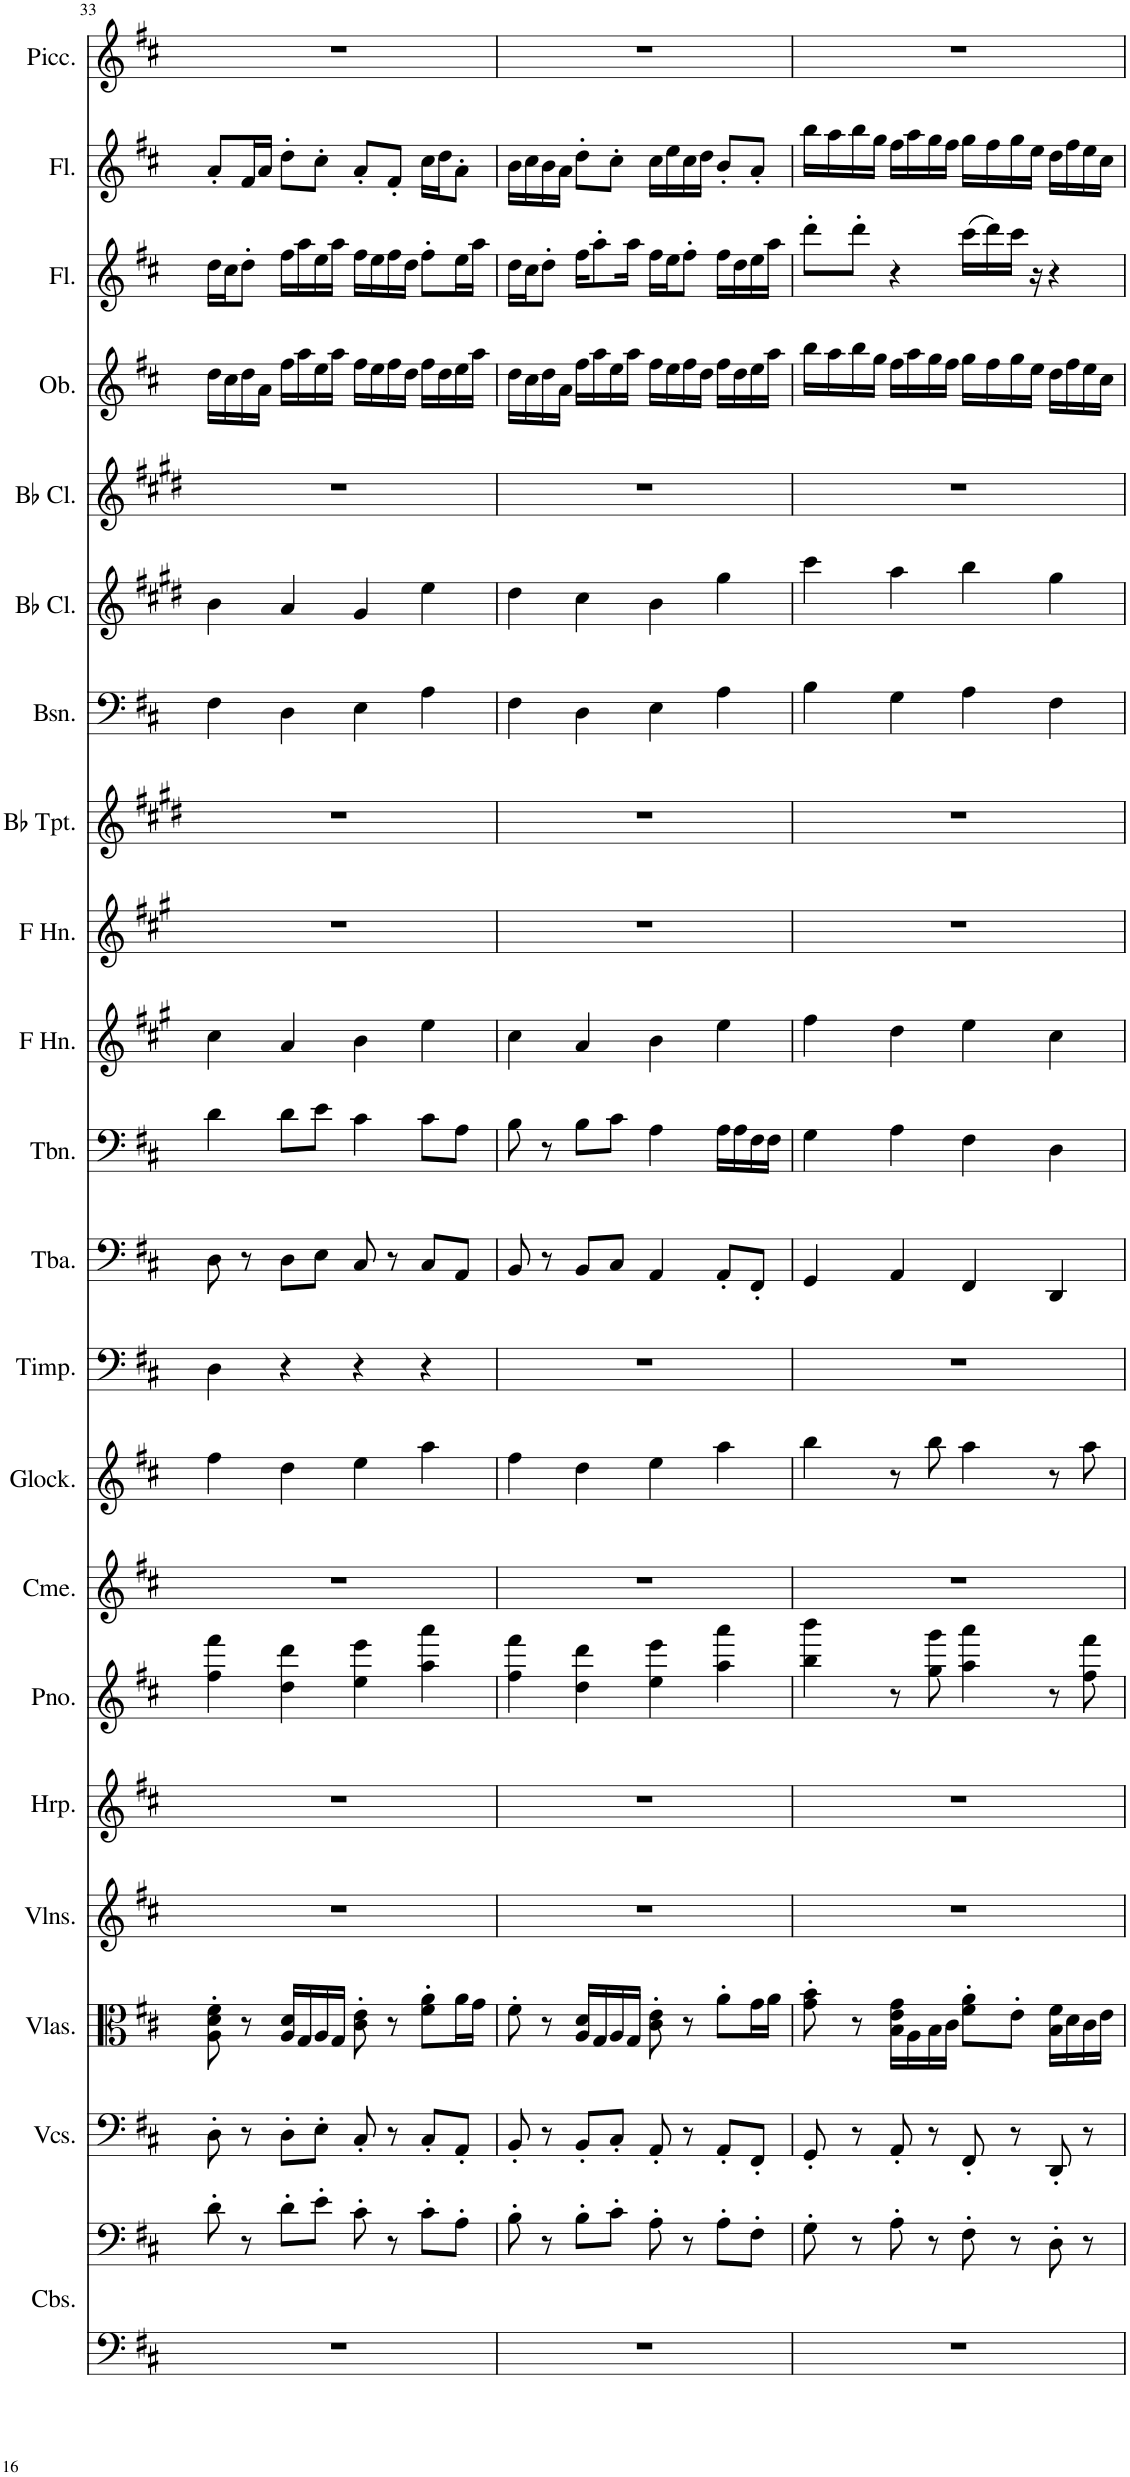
**kern	**kern	**kern	**kern	**kern	**kern	**kern	**kern	**kern	**kern	**kern	**kern	**kern	**kern	**kern	**kern	**kern	**kern	**kern	**kern	**kern	**kern
*part21	*part21	*part20	*part19	*part18	*part17	*part16	*part15	*part14	*part13	*part12	*part11	*part10	*part9	*part8	*part7	*part6	*part5	*part4	*part3	*part2	*part1
*staff22	*staff21	*staff20	*staff19	*staff18	*staff17	*staff16	*staff15	*staff14	*staff13	*staff12	*staff11	*staff10	*staff9	*staff8	*staff7	*staff6	*staff5	*staff4	*staff3	*staff2	*staff1
*I"Contrabasses	*	*I"Violoncellos	*I"Violas	*I"Violins	*I"Harp	*I"Piano	*I"Chimes	*I"Glockenspiel	*I"Timpani	*I"Tuba	*I"Trombone	*I"Horn in F	*I"Horn in F	*I"Bb Trumpet	*I"Bassoon	*I"Bb Clarinet	*I"Bb Clarinet	*I"Oboe	*I"Flute	*I"Flute	*I"Piccolo
*I'Cbs.	*	*I'Vcs.	*I'Vlas.	*I'Vlns.	*I'Hrp.	*I'Pno.	*I'Cme.	*I'Glock.	*I'Timp.	*I'Tba.	*I'Tbn.	*	*	*I'Bb Tpt.	*I'Bsn.	*I'Bb Cl.	*I'Bb Cl.	*I'Ob.	*I'Fl.	*I'Fl.	*I'Picc.
!!LO:PB:g=z
*clefF4	*clefF4	*clefF4	*clefC3	*clefG2	*clefG2	*clefG2	*clefG2	*clefG2	*clefF4	*clefF4	*clefF4	*clefG2	*clefG2	*clefG2	*clefF4	*clefG2	*clefG2	*clefG2	*clefG2	*clefG2	*clefG2
*Trd7c12	*Trd7c12	*	*	*	*	*	*	*Trd-14c-24	*	*	*	*Trd4c7	*Trd4c7	*Trd1c2	*	*Trd1c2	*Trd1c2	*	*	*	*Trd-7c-12
*k[f#c#]	*k[f#c#]	*k[f#c#]	*k[f#c#]	*k[f#c#]	*k[f#c#]	*k[f#c#]	*k[f#c#]	*k[f#c#]	*k[f#c#]	*k[f#c#]	*k[f#c#]	*k[f#c#g#]	*k[f#c#g#]	*k[f#c#g#d#]	*k[f#c#]	*k[f#c#g#d#]	*k[f#c#g#d#]	*k[f#c#]	*k[f#c#]	*k[f#c#]	*k[f#c#]
*M4/4	*M4/4	*M4/4	*M4/4	*M4/4	*M4/4	*M4/4	*M4/4	*M4/4	*M4/4	*M4/4	*M4/4	*M4/4	*M4/4	*M4/4	*M4/4	*M4/4	*M4/4	*M4/4	*M4/4	*M4/4	*M4/4
=33	=33	=33	=33	=33	=33	=33	=33	=33	=33	=33	=33	=33	=33	=33	=33	=33	=33	=33	=33	=33	=33
1r	8d'\	8D'\	8A\' 8d\' 8f#\'	1r	1r	4ff#\ 4fff#\	1r	4ff#\	4D\	8D\	4d\	4cc#\	1r	1r	4F#\	4b\	1r	16dd\LL	16dd\LL	8a'/L	1r
.	.	.	.	.	.	.	.	.	.	.	.	.	.	.	.	.	.	16cc#\	16cc#\J	.	.
.	8r	8r	8r	.	.	.	.	.	.	8r	.	.	.	.	.	.	.	16dd\	8dd'\J	16f#/L	.
.	.	.	.	.	.	.	.	.	.	.	.	.	.	.	.	.	.	16a\JJ	.	16a/JJ	.
.	8d'\L	8D'\L	16A/ 16d/LL	.	.	4dd\ 4ddd\	.	4dd\	4r	8D\L	8d\L	4a/	.	.	4D\	4a/	.	16ff#\LL	16ff#\LL	8dd'\L	.
.	.	.	16G/	.	.	.	.	.	.	.	.	.	.	.	.	.	.	16aa\	16aa\	.	.
.	8e'\J	8E'\J	16A/	.	.	.	.	.	.	8E\J	8e\J	.	.	.	.	.	.	16ee\	16ee\	8cc#'\J	.
.	.	.	16G/JJ	.	.	.	.	.	.	.	.	.	.	.	.	.	.	16aa\JJ	16aa\JJ	.	.
.	8c#'\	8C#'/	8c#\' 8e\'	.	.	4ee\ 4eee\	.	4ee\	4r	8C#/	4c#\	4b\	.	.	4E\	4g#/	.	16ff#\LL	16ff#\LL	8a'/L	.
.	.	.	.	.	.	.	.	.	.	.	.	.	.	.	.	.	.	16ee\	16ee\	.	.
.	8r	8r	8r	.	.	.	.	.	.	8r	.	.	.	.	.	.	.	16ff#\	16ff#\	8f#'/J	.
.	.	.	.	.	.	.	.	.	.	.	.	.	.	.	.	.	.	16dd\JJ	16dd\JJ	.	.
.	8c#'\L	8C#'/L	8f#\' 8a\'L	.	.	4aa\ 4aaa\	.	4aa\	4r	8C#/L	8c#\L	4ee\	.	.	4A\	4ee\	.	16ff#\LL	8ff#'\L	16cc#\LL	.
.	.	.	.	.	.	.	.	.	.	.	.	.	.	.	.	.	.	16dd\	.	16dd\J	.
.	8A'\J	8AA'/J	16a\L	.	.	.	.	.	.	8AA/J	8A\J	.	.	.	.	.	.	16ee\	16ee\L	8a'\J	.
.	.	.	16g\JJ	.	.	.	.	.	.	.	.	.	.	.	.	.	.	16aa\JJ	16aa\JJ	.	.
=34	=34	=34	=34	=34	=34	=34	=34	=34	=34	=34	=34	=34	=34	=34	=34	=34	=34	=34	=34	=34	=34
1r	8B'\	8BB'/	8f#'\	1r	1r	4ff#\ 4fff#\	1r	4ff#\	1r	8BB/	8B\	4cc#\	1r	1r	4F#\	4dd#\	1r	16dd\LL	16dd\LL	16b\LL	1r
.	.	.	.	.	.	.	.	.	.	.	.	.	.	.	.	.	.	16cc#\	16cc#\J	16cc#\	.
.	8r	8r	8r	.	.	.	.	.	.	8r	8r	.	.	.	.	.	.	16dd\	8dd'\J	16b\	.
.	.	.	.	.	.	.	.	.	.	.	.	.	.	.	.	.	.	16a\JJ	.	16a\JJ	.
.	8B'\L	8BB'/L	16A/ 16d/LL	.	.	4dd\ 4ddd\	.	4dd\	.	8BB/L	8B\L	4a/	.	.	4D\	4cc#\	.	16ff#\LL	16ff#\KL	8dd'\L	.
.	.	.	16G/	.	.	.	.	.	.	.	.	.	.	.	.	.	.	16aa\	8aa'\	.	.
.	8c#'\J	8C#'/J	16A/	.	.	.	.	.	.	8C#/J	8c#\J	.	.	.	.	.	.	16ee\	.	8cc#'\J	.
.	.	.	16G/JJ	.	.	.	.	.	.	.	.	.	.	.	.	.	.	16aa\JJ	16aa\Jk	.	.
.	8A'\	8AA'/	8c#\' 8e\'	.	.	4ee\ 4eee\	.	4ee\	.	4AA/	4A\	4b\	.	.	4E\	4b\	.	16ff#\LL	16ff#\LL	16cc#\LL	.
.	.	.	.	.	.	.	.	.	.	.	.	.	.	.	.	.	.	16ee\	16ee\J	16ee\	.
.	8r	8r	8r	.	.	.	.	.	.	.	.	.	.	.	.	.	.	16ff#\	8ff#'\J	16cc#\	.
.	.	.	.	.	.	.	.	.	.	.	.	.	.	.	.	.	.	16dd\JJ	.	16dd\JJ	.
.	8A'\L	8AA'/L	8a'\L	.	.	4aa\ 4aaa\	.	4aa\	.	8AA'/L	16A\LL	4ee\	.	.	4A\	4gg#\	.	16ff#\LL	16ff#\LL	8b'/L	.
.	.	.	.	.	.	.	.	.	.	.	16A\	.	.	.	.	.	.	16dd\	16dd\	.	.
.	8F#'\J	8FF#'/J	16g\L	.	.	.	.	.	.	8FF#'/J	16F#\	.	.	.	.	.	.	16ee\	16ee\	8a'/J	.
.	.	.	16a\JJ	.	.	.	.	.	.	.	16F#\JJ	.	.	.	.	.	.	16aa\JJ	16aa\JJ	.	.
=35	=35	=35	=35	=35	=35	=35	=35	=35	=35	=35	=35	=35	=35	=35	=35	=35	=35	=35	=35	=35	=35
1r	8G'\	8GG'/	8g\' 8b\'	1r	1r	4bb\ 4bbb\	1r	4bb\	1r	4GG/	4G\	4ff#\	1r	1r	4B\	4ccc#\	1r	16bb\LL	8ddd'\L	16bb\LL	1r
.	.	.	.	.	.	.	.	.	.	.	.	.	.	.	.	.	.	16aa\	.	16aa\	.
.	8r	8r	8r	.	.	.	.	.	.	.	.	.	.	.	.	.	.	16bb\	8ddd'\J	16bb\	.
.	.	.	.	.	.	.	.	.	.	.	.	.	.	.	.	.	.	16gg\JJ	.	16gg\JJ	.
.	8A'\	8AA'/	16B\ 16e\ 16g\LL	.	.	8r	.	8r	.	4AA/	4A\	4dd\	.	.	4G\	4aa\	.	16ff#\LL	4r	16ff#\LL	.
.	.	.	16A\	.	.	.	.	.	.	.	.	.	.	.	.	.	.	16aa\	.	16aa\	.
.	8r	8r	16B\	.	.	8gg\ 8ggg\	.	8bb\	.	.	.	.	.	.	.	.	.	16gg\	.	16gg\	.
.	.	.	16c#\JJ	.	.	.	.	.	.	.	.	.	.	.	.	.	.	16ff#\JJ	.	16ff#\JJ	.
.	8F#'\	8FF#'/	8f#\' 8a\'L	.	.	4aa\ 4aaa\	.	4aa\	.	4FF#/	4F#\	4ee\	.	.	4A\	4bb\	.	16gg\LL	(16ccc#\LL	16gg\LL	.
.	.	.	.	.	.	.	.	.	.	.	.	.	.	.	.	.	.	16ff#\	16ddd\)	16ff#\	.
.	8r	8r	8e'\J	.	.	.	.	.	.	.	.	.	.	.	.	.	.	16gg\	16ccc#\JJ	16gg\	.
.	.	.	.	.	.	.	.	.	.	.	.	.	.	.	.	.	.	16ee\JJ	16r	16ee\JJ	.
.	8D'\	8DD'/	16B\ 16f#\LL	.	.	8r	.	8r	.	4DD/	4D\	4cc#\	.	.	4F#\	4gg#\	.	16dd\LL	4r	16dd\LL	.
.	.	.	16d\	.	.	.	.	.	.	.	.	.	.	.	.	.	.	16ff#\	.	16ff#\	.
.	8r	8r	16c#\	.	.	8ff#\ 8fff#\	.	8aa\	.	.	.	.	.	.	.	.	.	16ee\	.	16ee\	.
.	.	.	16e\JJ	.	.	.	.	.	.	.	.	.	.	.	.	.	.	16cc#\JJ	.	16cc#\JJ	.
=	=	=	=	=	=	=	=	=	=	=	=	=	=	=	=	=	=	=	=	=	=
*-	*-	*-	*-	*-	*-	*-	*-	*-	*-	*-	*-	*-	*-	*-	*-	*-	*-	*-	*-	*-	*-
